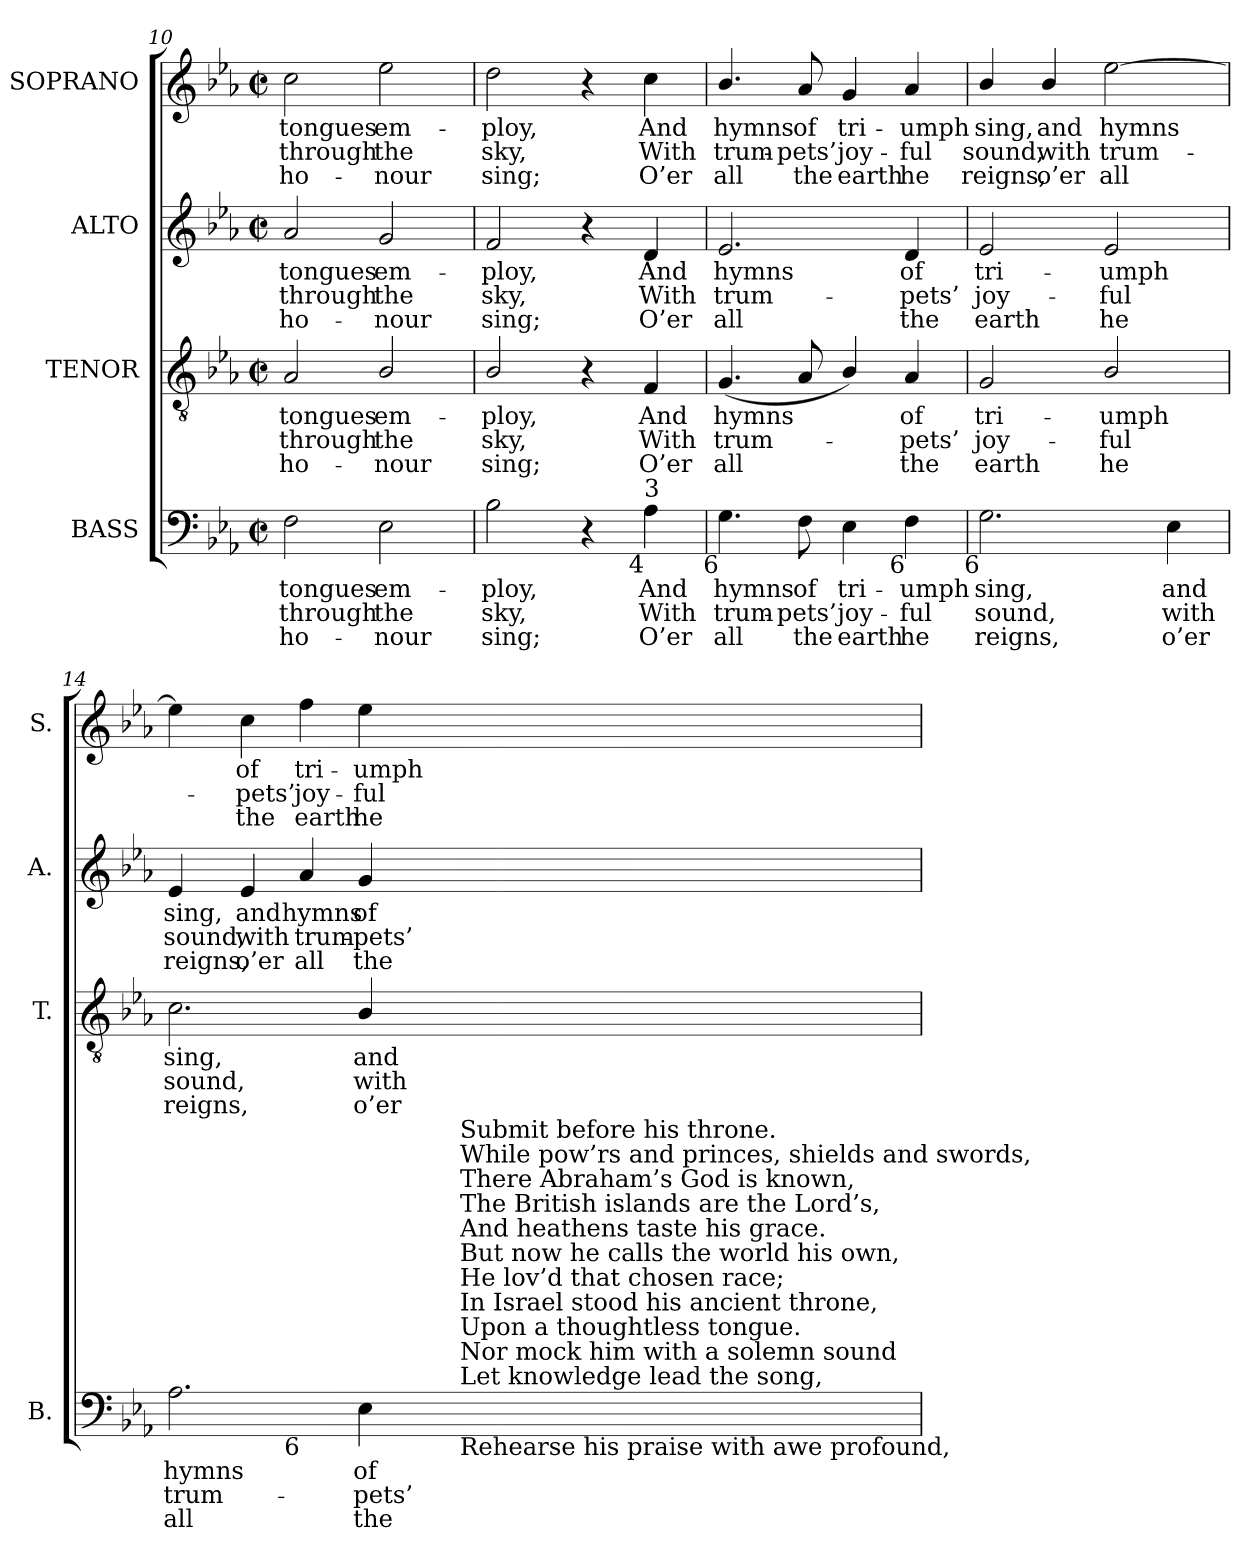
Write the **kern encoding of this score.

**kern	**text	**text	**text	**kern	**text	**text	**text	**kern	**text	**text	**text	**kern	**text	**text	**text
*part4	*part4	*part4	*part4	*part3	*part3	*part3	*part3	*part2	*part2	*part2	*part2	*part1	*part1	*part1	*part1
*staff4	*staff4	*staff4	*staff4	*staff3	*staff3	*staff3	*staff3	*staff2	*staff2	*staff2	*staff2	*staff1	*staff1	*staff1	*staff1
*I"BASS	*	*	*	*I"TENOR	*	*	*	*I"ALTO	*	*	*	*I"SOPRANO	*	*	*
*I'B.	*	*	*	*I'T.	*	*	*	*I'A.	*	*	*	*I'S.	*	*	*
*clefF4	*	*	*	*clefGv2	*	*	*	*clefG2	*	*	*	*clefG2	*	*	*
*	*	*	*	*ITrd7c12	*	*	*	*	*	*	*	*	*	*	*
*k[b-e-a-]	*	*	*	*k[b-e-a-]	*	*	*	*k[b-e-a-]	*	*	*	*k[b-e-a-]	*	*	*
*E-:	*	*	*	*E-:	*	*	*	*E-:	*	*	*	*E-:	*	*	*
*M2/2	*	*	*	*M2/2	*	*	*	*M2/2	*	*	*	*M2/2	*	*	*
*met(c|)	*	*	*	*met(c|)	*	*	*	*met(c|)	*	*	*	*met(c|)	*	*	*
=10	=10	=10	=10	=10	=10	=10	=10	=10	=10	=10	=10	=10	=10	=10	=10
!	!LO:LY:b:color=#000000	!LO:LY:b:color=#000000	!LO:LY:b:color=#000000	!	!	!	!	!	!	!	!	!	!	!	!
!	!	!	!	!	!LO:LY:b:color=#000000	!LO:LY:b:color=#000000	!LO:LY:b:color=#000000	!	!	!	!	!	!	!	!
!	!	!	!	!	!	!	!	!	!LO:LY:b:color=#000000	!LO:LY:b:color=#000000	!LO:LY:b:color=#000000	!	!	!	!
!	!	!	!	!	!	!	!	!	!	!	!	!	!LO:LY:b:color=#000000	!LO:LY:b:color=#000000	!LO:LY:b:color=#000000
2Fi\	tongues	through	ho-	2AA-i/	tongues	through	ho-	2a-i/	tongues	through	ho-	2cci\	tongues	through	ho-
!	!LO:LY:b:color=#000000	!LO:LY:b:color=#000000	!LO:LY:b:color=#000000	!	!	!	!	!	!	!	!	!	!	!	!
!	!	!	!	!	!LO:LY:b:color=#000000	!LO:LY:b:color=#000000	!LO:LY:b:color=#000000	!	!	!	!	!	!	!	!
!	!	!	!	!	!	!	!	!	!LO:LY:b:color=#000000	!LO:LY:b:color=#000000	!LO:LY:b:color=#000000	!	!	!	!
!	!	!	!	!	!	!	!	!	!	!	!	!	!LO:LY:b:color=#000000	!LO:LY:b:color=#000000	!LO:LY:b:color=#000000
2E-i\	em-	the	-nour	2BB-i/	em-	the	-nour	2gi/	em-	the	-nour	2ee-i\	em-	the	-nour
=11	=11	=11	=11	=11	=11	=11	=11	=11	=11	=11	=11	=11	=11	=11	=11
!	!LO:LY:b:color=#000000	!LO:LY:b:color=#000000	!LO:LY:b:color=#000000	!	!	!	!	!	!	!	!	!	!	!	!
!	!	!	!	!	!LO:LY:b:color=#000000	!LO:LY:b:color=#000000	!LO:LY:b:color=#000000	!	!	!	!	!	!	!	!
!	!	!	!	!	!	!	!	!	!LO:LY:b:color=#000000	!LO:LY:b:color=#000000	!LO:LY:b:color=#000000	!	!	!	!
!	!	!	!	!	!	!	!	!	!	!	!	!	!LO:LY:b:color=#000000	!LO:LY:b:color=#000000	!LO:LY:b:color=#000000
2B-i\	-ploy,	sky,	sing;	2BB-i/	-ploy,	sky,	sing;	2fi/	-ploy,	sky,	sing;	2ddi\	-ploy,	sky,	sing;
4r	.	.	.	4r	.	.	.	4r	.	.	.	4r	.	.	.
!	!LO:LY:b:color=#000000	!LO:LY:b:color=#000000	!LO:LY:b:color=#000000	!	!	!	!	!	!	!	!	!	!	!	!
!	!	!	!	!	!LO:LY:b:color=#000000	!LO:LY:b:color=#000000	!LO:LY:b:color=#000000	!	!	!	!	!	!	!	!
!	!	!	!	!	!	!	!	!	!LO:LY:b:color=#000000	!LO:LY:b:color=#000000	!LO:LY:b:color=#000000	!	!	!	!
!LO:TX:b:rj:t=4	!	!	!	!	!	!	!	!	!	!	!	!	!	!	!
!LO:TX:t=3	!	!	!	!	!	!	!	!	!	!	!	!	!	!	!
!	!	!	!	!	!	!	!	!	!	!	!	!	!LO:LY:b:color=#000000	!LO:LY:b:color=#000000	!LO:LY:b:color=#000000
4A-i\	And	With	O’er	4FFi/	And	With	O’er	4di/	And	With	O’er	4cci\	And	With	O’er
=12	=12	=12	=12	=12	=12	=12	=12	=12	=12	=12	=12	=12	=12	=12	=12
!	!LO:LY:b:color=#000000	!LO:LY:b:color=#000000	!LO:LY:b:color=#000000	!	!	!	!	!	!	!	!	!	!	!	!
!	!	!	!	!	!LO:LY:b:color=#000000	!LO:LY:b:color=#000000	!LO:LY:b:color=#000000	!	!	!	!	!	!	!	!
!	!	!	!	!	!	!	!	!	!LO:LY:b:color=#000000	!LO:LY:b:color=#000000	!LO:LY:b:color=#000000	!	!	!	!
!LO:TX:b:rj:t=6	!	!	!	!	!	!	!	!	!	!	!	!	!	!	!
!	!	!	!	!	!	!	!	!	!	!	!	!	!LO:LY:b:color=#000000	!LO:LY:b:color=#000000	!LO:LY:b:color=#000000
4.Gi\	hymns	trum-	all	(4.GGi/	hymns	trum-	all	2.e-i/	hymns	trum-	all	4.b-i/	hymns	trum-	all
!	!LO:LY:b:color=#000000	!LO:LY:b:color=#000000	!LO:LY:b:color=#000000	!	!	!	!	!	!	!	!	!	!	!	!
!	!	!	!	!	!	!	!	!	!	!	!	!	!LO:LY:b:color=#000000	!LO:LY:b:color=#000000	!LO:LY:b:color=#000000
8Fi\	of	-pets’	the	8AA-i/	.	.	.	.	.	.	.	8a-i/	of	-pets’	the
!	!LO:LY:b:color=#000000	!LO:LY:b:color=#000000	!LO:LY:b:color=#000000	!	!	!	!	!	!	!	!	!	!	!	!
!	!	!	!	!	!	!	!	!	!	!	!	!	!LO:LY:b:color=#000000	!LO:LY:b:color=#000000	!LO:LY:b:color=#000000
4E-i\	tri-	joy-	earth	4BB-i/)	.	.	.	.	.	.	.	4gi/	tri-	joy-	earth
!	!LO:LY:b:color=#000000	!LO:LY:b:color=#000000	!LO:LY:b:color=#000000	!	!	!	!	!	!	!	!	!	!	!	!
!	!	!	!	!	!LO:LY:b:color=#000000	!LO:LY:b:color=#000000	!LO:LY:b:color=#000000	!	!	!	!	!	!	!	!
!	!	!	!	!	!	!	!	!	!LO:LY:b:color=#000000	!LO:LY:b:color=#000000	!LO:LY:b:color=#000000	!	!	!	!
!LO:TX:b:rj:t=6	!	!	!	!	!	!	!	!	!	!	!	!	!	!	!
!	!	!	!	!	!	!	!	!	!	!	!	!	!LO:LY:b:color=#000000	!LO:LY:b:color=#000000	!LO:LY:b:color=#000000
4Fi\	-umph	-ful	he	4AA-i/	of	-pets’	the	4di/	of	-pets’	the	4a-i/	-umph	-ful	he
=13	=13	=13	=13	=13	=13	=13	=13	=13	=13	=13	=13	=13	=13	=13	=13
!	!LO:LY:b:color=#000000	!LO:LY:b:color=#000000	!LO:LY:b:color=#000000	!	!	!	!	!	!	!	!	!	!	!	!
!	!	!	!	!	!LO:LY:b:color=#000000	!LO:LY:b:color=#000000	!LO:LY:b:color=#000000	!	!	!	!	!	!	!	!
!	!	!	!	!	!	!	!	!	!LO:LY:b:color=#000000	!LO:LY:b:color=#000000	!LO:LY:b:color=#000000	!	!	!	!
!LO:TX:b:rj:t=6	!	!	!	!	!	!	!	!	!	!	!	!	!	!	!
!	!	!	!	!	!	!	!	!	!	!	!	!	!LO:LY:b:color=#000000	!LO:LY:b:color=#000000	!LO:LY:b:color=#000000
2.Gi\	sing,	sound,	reigns,	2GGi/	tri-	joy-	earth	2e-i/	tri-	joy-	earth	4b-i/	sing,	sound,	reigns,
!	!	!	!	!	!	!	!	!	!	!	!	!	!LO:LY:b:color=#000000	!LO:LY:b:color=#000000	!LO:LY:b:color=#000000
.	.	.	.	.	.	.	.	.	.	.	.	4b-i/	and	with	o’er
!	!	!	!	!	!LO:LY:b:color=#000000	!LO:LY:b:color=#000000	!LO:LY:b:color=#000000	!	!	!	!	!	!	!	!
!	!	!	!	!	!	!	!	!	!LO:LY:b:color=#000000	!LO:LY:b:color=#000000	!LO:LY:b:color=#000000	!	!	!	!
!	!	!	!	!	!	!	!	!	!	!	!	!	!LO:LY:b:color=#000000	!LO:LY:b:color=#000000	!LO:LY:b:color=#000000
.	.	.	.	2BB-i/	-umph	-ful	he	2e-i/	-umph	-ful	he	[2ee-i\	hymns	trum-	all
!	!LO:LY:b:color=#000000	!LO:LY:b:color=#000000	!LO:LY:b:color=#000000	!	!	!	!	!	!	!	!	!	!	!	!
4E-i\	and	with	o’er	.	.	.	.	.	.	.	.	.	.	.	.
!!LO:PB:g=z
=14	=14	=14	=14	=14	=14	=14	=14	=14	=14	=14	=14	=14	=14	=14	=14
!	!LO:LY:b:color=#000000	!LO:LY:b:color=#000000	!LO:LY:b:color=#000000	!	!	!	!	!	!	!	!	!	!	!	!
!	!	!	!	!	!LO:LY:b:color=#000000	!LO:LY:b:color=#000000	!LO:LY:b:color=#000000	!	!	!	!	!	!	!	!
!LO:TX:b:t=Notes&colon;	!	!	!	!	!	!	!	!	!	!	!	!	!	!	!
!LO:TX:t=The order of staves in the source is Tenor - [Alto] - Air - [Bass], with the alto part printed in the treble clef an octave above	!	!	!	!	!	!	!	!	!	!	!	!	!	!	!
!LO:TX:t=sounding pitch.	!	!	!	!	!	!	!	!	!	!	!	!	!	!	!
!LO:TX:t=Only the first verse of text is given in the source&colon; subsequent verses have here been added editorially.	!	!	!	!	!	!	!	!	!	!	!	!	!	!	!
!LO:TX:t=The first time bar at the end of this setting has been added editorially. The last note is printed in the source as a semibreve	!	!	!	!	!	!	!	!	!	!	!	!	!	!	!
!LO:TX:t=in all parts (as shown here in the second time bar), followed by a repeat mark&colon; this last note has been shortened to a minim	!	!	!	!	!	!	!	!	!	!	!	!	!	!	!
!LO:TX:t=in the first time bar to accommodate the repeat back to part-way through bar 7.	!	!	!	!	!	!	!	!	!	!	!	!	!	!	!
!	!	!	!	!	!	!	!	!	!LO:LY:b:color=#000000	!LO:LY:b:color=#000000	!LO:LY:b:color=#000000	!	!	!	!
*^	*	*	*	*	*	*	*	*	*	*	*	*	*	*	*
*	*^	*	*	*	*	*	*	*	*	*	*	*	*	*	*	*
2.A-i\	2ryy	2ryy	hymns	trum-	all	2.Ci\	sing,	sound,	reigns,	4e-i/	sing,	sound,	reigns,	4ee-i\]	.	.	.
!	!	!	!	!	!	!	!	!	!	!	!LO:LY:b:color=#000000	!LO:LY:b:color=#000000	!LO:LY:b:color=#000000	!	!	!	!
!	!	!	!	!	!	!	!	!	!	!	!	!	!	!	!LO:LY:b:color=#000000	!LO:LY:b:color=#000000	!LO:LY:b:color=#000000
.	.	.	.	.	.	.	.	.	.	4e-i/	and	with	o’er	4cci\	of	-pets’	the
!	!	!	!	!	!	!	!	!	!	!	!LO:LY:b:color=#000000	!LO:LY:b:color=#000000	!LO:LY:b:color=#000000	!	!	!	!
!	!LO:TX:b:rj:t=6	!	!	!	!	!	!	!	!	!	!	!	!	!	!	!	!
!	!	!	!	!	!	!	!	!	!	!	!	!	!	!	!LO:LY:b:color=#000000	!LO:LY:b:color=#000000	!LO:LY:b:color=#000000
.	2ryy	4ryy	.	.	.	.	.	.	.	4a-i/	hymns	trum-	all	4ffi\	tri-	joy-	earth
!	!	!	!LO:LY:b:color=#000000	!LO:LY:b:color=#000000	!LO:LY:b:color=#000000	!	!	!	!	!	!	!	!	!	!	!	!
!	!	!	!	!	!	!	!LO:LY:b:color=#000000	!LO:LY:b:color=#000000	!LO:LY:b:color=#000000	!	!	!	!	!	!	!	!
!	!	!	!	!	!	!	!	!	!	!	!LO:LY:b:color=#000000	!LO:LY:b:color=#000000	!LO:LY:b:color=#000000	!	!	!	!
!	!	!	!	!	!	!	!	!	!	!	!	!	!	!	!LO:LY:b:color=#000000	!LO:LY:b:color=#000000	!LO:LY:b:color=#000000
4E-i\	.	8ryy	of	-pets’	the	4BB-i/	and	with	o’er	4gi/	of	-pets’	the	4ee-i\	-umph	-ful	he
.	.	16ryy	.	.	.	.	.	.	.	.	.	.	.	.	.	.	.
.	.	32ryy	.	.	.	.	.	.	.	.	.	.	.	.	.	.	.
.	.	64ryy	.	.	.	.	.	.	.	.	.	.	.	.	.	.	.
.	.	128...ryy	.	.	.	.	.	.	.	.	.	.	.	.	.	.	.
!	!	!LO:TX:b:t=Rehearse his praise with awe profound,	!	!	!	!	!	!	!	!	!	!	!	!	!	!	!
!	!	!LO:TX:t=Let knowledge lead the song,	!	!	!	!	!	!	!	!	!	!	!	!	!	!	!
!	!	!LO:TX:t=Nor mock him with a solemn sound	!	!	!	!	!	!	!	!	!	!	!	!	!	!	!
!	!	!LO:TX:t=Upon a thoughtless tongue.	!	!	!	!	!	!	!	!	!	!	!	!	!	!	!
!	!	!LO:TX:t=In Israel stood his ancient throne,	!	!	!	!	!	!	!	!	!	!	!	!	!	!	!
!	!	!LO:TX:t=He lov’d that chosen race;	!	!	!	!	!	!	!	!	!	!	!	!	!	!	!
!	!	!LO:TX:t=But now he calls the world his own,	!	!	!	!	!	!	!	!	!	!	!	!	!	!	!
!	!	!LO:TX:t=And heathens taste his grace.	!	!	!	!	!	!	!	!	!	!	!	!	!	!	!
!	!	!LO:TX:t=The British islands are the Lord’s,	!	!	!	!	!	!	!	!	!	!	!	!	!	!	!
!	!	!LO:TX:t=There Abraham’s God is known,	!	!	!	!	!	!	!	!	!	!	!	!	!	!	!
!	!	!LO:TX:t=While pow’rs and princes, shields and swords,	!	!	!	!	!	!	!	!	!	!	!	!	!	!	!
!	!	!LO:TX:t=Submit before his throne.	!	!	!	!	!	!	!	!	!	!	!	!	!	!	!
.	.	1024ryy	.	.	.	.	.	.	.	.	.	.	.	.	.	.	.
*v	*v	*v	*	*	*	*	*	*	*	*	*	*	*	*	*	*	*
=	=	=	=	=	=	=	=	=	=	=	=	=	=	=	=
*-	*-	*-	*-	*-	*-	*-	*-	*-	*-	*-	*-	*-	*-	*-	*-
